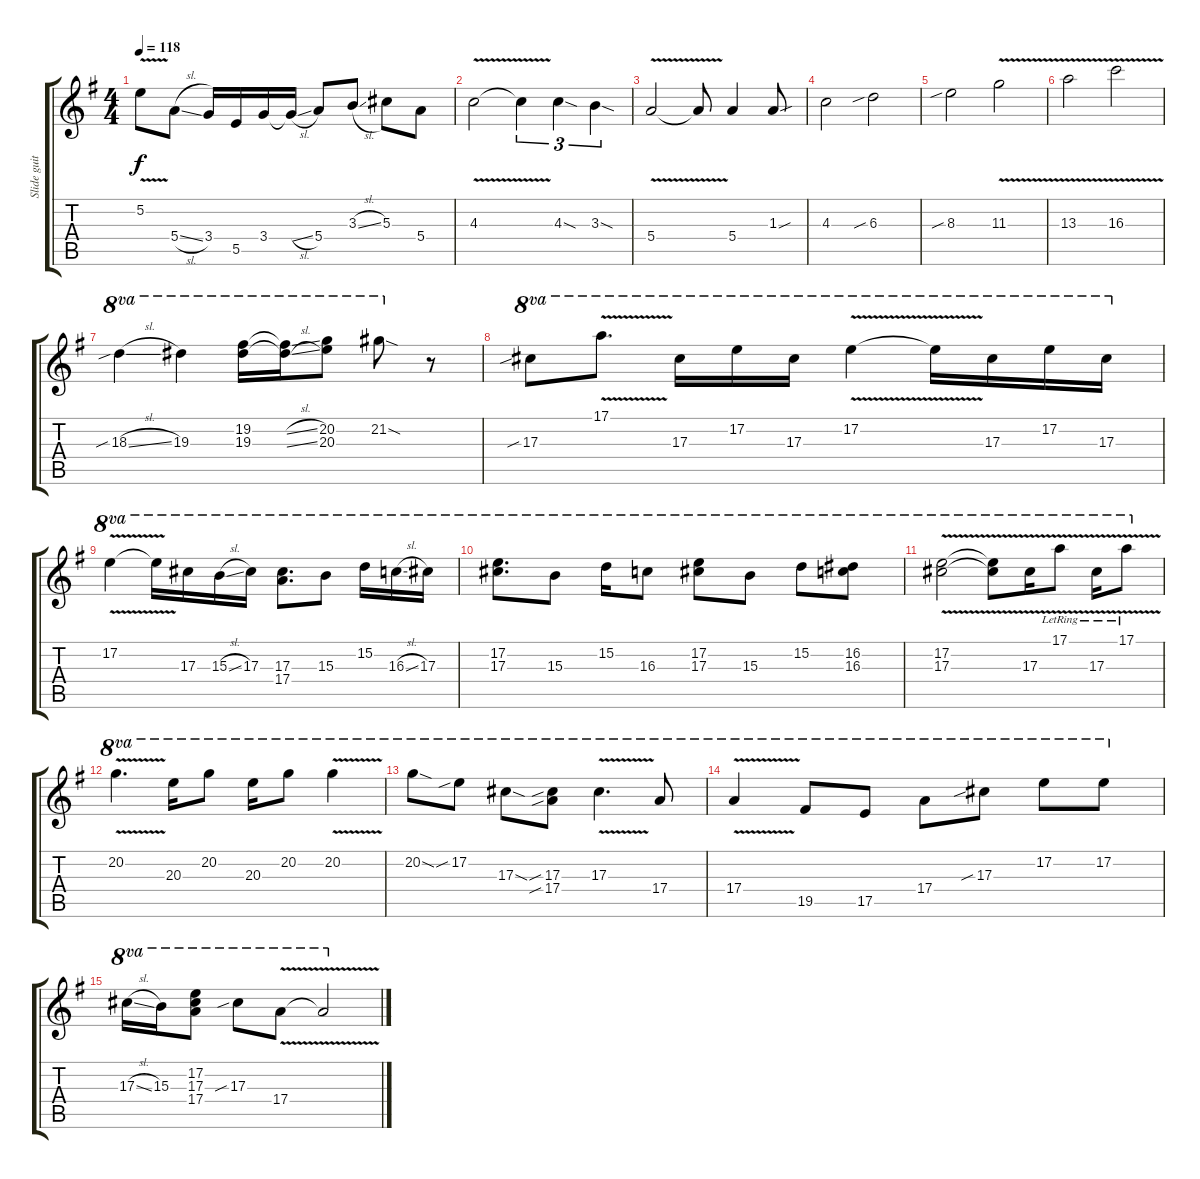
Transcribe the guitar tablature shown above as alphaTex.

\track ("Slide guitar" "Slide guit") {instrument distortionguitar}
\staff {score tabs}
\tuning (E4 B3 Ab3 E3 B2 E2) {hide}
\ts (4 4)
\tempo 118
\clef g2
\ks g
5.2{v t}.8{dy f} 5.4{sl}.8 3.4.16 5.5.16 3.4.16 3.4{sl t}.16 5.4.8 3.3{sl}.8 5.3.8 5.4.8 |
4.3{v}.2 4.3{v t}.4{tu (3 2)} 4.3{sod}.4{tu (3 2)} 3.3{sod}.4{tu (3 2)} |
5.4{v}.2 5.4{v t}.8 5.4.4 1.3{sou}.8 |
4.3.2 6.3{sib}.2 |
8.3{sib}.2 11.3{v}.2 |
13.3{v}.2 16.3{v}.2 |
18.3{sib sl}.4{ot 8va} 19.3.4{ot 8va} (19.2 19.3).16{ot 8va} (19.2{sl t} 19.3{sl t}).16{ot 8va} (20.2 20.3).8{ot 8va} 21.2{sod}.8{ot 8va} r.8 |
17.3{sib}.8{ot 8va} 17.1{v}.8{d ot 8va} 17.3.16{ot 8va} 17.2.16{ot 8va} 17.3.16{ot 8va} 17.2{v}.4{ot 8va} 17.2{v t}.16{ot 8va} 17.3.16{ot 8va} 17.2.16{ot 8va} 17.3.16{ot 8va} |
17.2{v}.4{ot 8va} 17.2{v t}.16{ot 8va} 17.3.16{ot 8va} 15.3{sl}.16{ot 8va} 17.3.16{ot 8va} (17.3 17.4).8{d ot 8va} 15.3.8{ot 8va} 15.2.16{ot 8va} 16.3{sl}.16{ot 8va} 17.3.16{ot 8va} |
(17.2 17.3).8{d ot 8va} 15.3.8{ot 8va} 15.2.16{ot 8va} 16.3.8{ot 8va} (17.2 17.3).8{ot 8va} 15.3.8{ot 8va} 15.2.8{ot 8va} (16.2 16.3).8{ot 8va} |
(17.2{v} 17.3{v}).2{ot 8va} (17.2{v t} 17.3{v t}).8{ot 8va} 17.3{v}.16{ot 8va} 17.1{v lr}.8{ot 8va} 17.3{v lr}.16{ot 8va} 17.1{v lr}.8{ot 8va} |
20.2{v}.4{d ot 8va} 20.3.16{ot 8va} 20.2.8{ot 8va} 20.3.16{ot 8va} 20.2.8{ot 8va} 20.2{v}.4{ot 8va} |
20.2{sod}.8{ot 8va} 17.2{sib}.8{ot 8va} 17.3{sod}.8{ot 8va} (17.3{sib} 17.4{sib}).8{ot 8va} 17.3{v}.4{d ot 8va} 17.4.8{ot 8va} |
17.4{v}.4{ot 8va} 19.5.8{ot 8va} 17.5.8{ot 8va} 17.4.8{ot 8va} 17.3{sib}.8{ot 8va} 17.2.8{ot 8va} 17.2.8{ot 8va} |
17.3{sl}.16{ot 8va} 15.3.16{ot 8va} (17.2 17.3 17.4).8{ot 8va} 17.3{sib}.8{ot 8va} 17.4{v}.8{ot 8va} 17.4{v t}.2{ot 8va}
